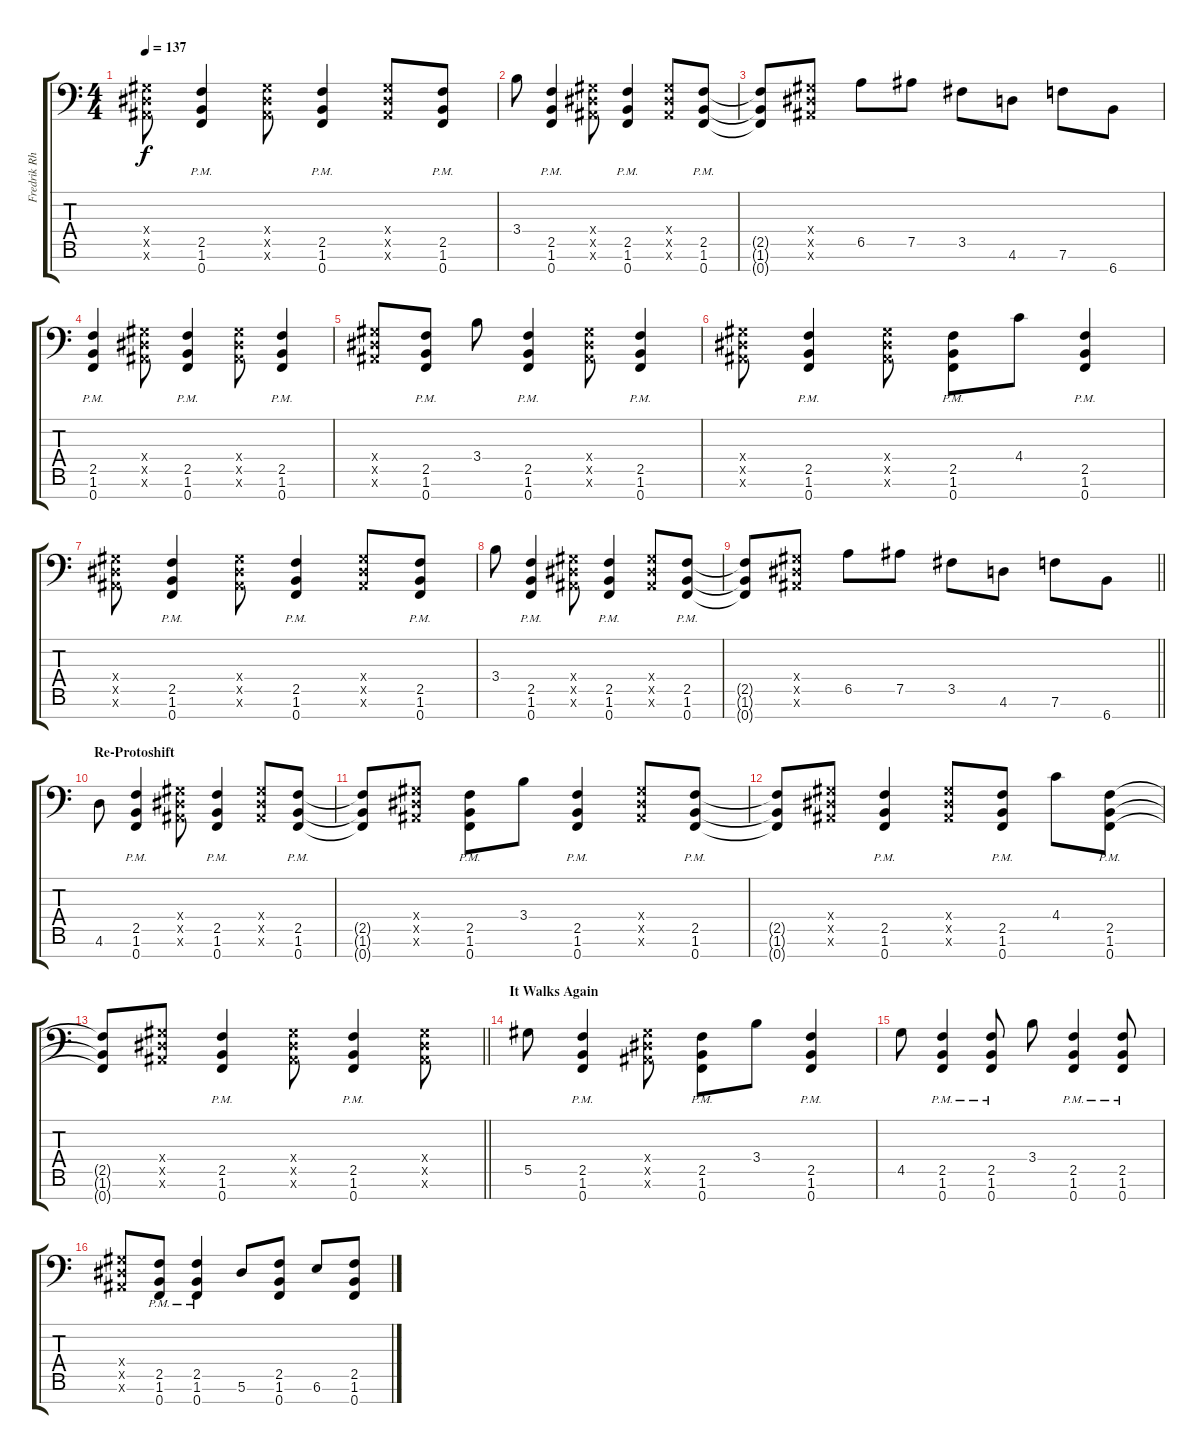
\track ("Fredrik Rhythm" "Fredrik Rh") {instrument distortionguitar}
\staff {score tabs}
\tuning (Bb3 Gb3 Db3 Ab2 Eb2 Bb1 F1) {hide}
\ts (4 4)
\tempo 137
\clef f4
\ks c
(0.4{x} 0.5{x} 0.6{x}).8{dy f} (2.5{pm} 1.6{pm} 0.7{pm}).4 (0.4{x} 0.5{x} 0.6{x}).8 (2.5{pm} 1.6{pm} 0.7{pm}).4 (0.4{x} 0.5{x} 0.6{x}).8 (2.5{pm} 1.6 0.7).8 |
3.4.8 (2.5{pm} 1.6{pm} 0.7{pm}).4 (0.4{x} 0.5{x} 0.6{x}).8 (2.5{pm} 1.6{pm} 0.7{pm}).4 (0.4{x} 0.5{x} 0.6{x}).8 (2.5{pm} 1.6{pm} 0.7{pm}).8 |
(2.5{t} 1.6{t} 0.7{t}).8 (0.4{x} 0.5{x} 0.6{x}).8 6.5.8 7.5.8 3.5.8 4.6.8 7.6.8 6.7.8 |
(2.5{pm} 1.6{pm} 0.7{pm}).4 (0.4{x} 0.5{x} 0.6{x}).8 (2.5{pm} 1.6{pm} 0.7{pm}).4 (0.4{x} 0.5{x} 0.6{x}).8 (2.5{pm} 1.6{pm} 0.7{pm}).4 |
(0.4{x} 0.5{x} 0.6{x}).8 (2.5{pm} 1.6 0.7).8 3.4.8 (2.5{pm} 1.6{pm} 0.7{pm}).4 (0.4{x} 0.5{x} 0.6{x}).8 (2.5{pm} 1.6{pm} 0.7{pm}).4 |
(0.4{x} 0.5{x} 0.6{x}).8 (2.5{pm} 1.6{pm} 0.7{pm}).4 (0.4{x} 0.5{x} 0.6{x}).8 (2.5{pm} 1.6 0.7).8 4.4.8 (2.5{pm} 1.6{pm} 0.7{pm}).4 |
(0.4{x} 0.5{x} 0.6{x}).8 (2.5{pm} 1.6{pm} 0.7{pm}).4 (0.4{x} 0.5{x} 0.6{x}).8 (2.5{pm} 1.6{pm} 0.7{pm}).4 (0.4{x} 0.5{x} 0.6{x}).8 (2.5{pm} 1.6 0.7).8 |
3.4.8 (2.5{pm} 1.6{pm} 0.7{pm}).4 (0.4{x} 0.5{x} 0.6{x}).8 (2.5{pm} 1.6{pm} 0.7{pm}).4 (0.4{x} 0.5{x} 0.6{x}).8 (2.5{pm} 1.6{pm} 0.7{pm}).8 |
\barLineRight lightlight
(2.5{t} 1.6{t} 0.7{t}).8 (0.4{x} 0.5{x} 0.6{x}).8 6.5.8 7.5.8 3.5.8 4.6.8 7.6.8 6.7.8 |
\section ("" "Re-Protoshift")
4.6.8 (2.5{pm} 1.6{pm} 0.7{pm}).4 (0.4{x} 0.5{x} 0.6{x}).8 (2.5{pm} 1.6{pm} 0.7{pm}).4 (0.4{x} 0.5{x} 0.6{x}).8 (2.5{pm} 1.6{pm} 0.7{pm}).8 |
(2.5{t} 1.6{t} 0.7{t}).8 (0.4{x} 0.5{x} 0.6{x}).8 (2.5{pm} 1.6 0.7).8 3.4.8 (2.5{pm} 1.6{pm} 0.7{pm}).4 (0.4{x} 0.5{x} 0.6{x}).8 (2.5{pm} 1.6{pm} 0.7{pm}).8 |
(2.5{t} 1.6{t} 0.7{t}).8 (0.4{x} 0.5{x} 0.6{x}).8 (2.5{pm} 1.6{pm} 0.7{pm}).4 (0.4{x} 0.5{x} 0.6{x}).8 (2.5{pm} 1.6 0.7).8 4.4.8 (2.5{pm} 1.6{pm} 0.7{pm}).8 |
\barLineRight lightlight
(2.5{t} 1.6{t} 0.7{t}).8 (0.4{x} 0.5{x} 0.6{x}).8 (2.5{pm} 1.6{pm} 0.7{pm}).4 (0.4{x} 0.5{x} 0.6{x}).8 (2.5{pm} 1.6{pm} 0.7{pm}).4 (0.4{x} 0.5{x} 0.6{x}).8 |
\section ("" "It Walks Again")
5.5.8 (2.5{pm} 1.6{pm} 0.7{pm}).4 (0.4{x} 0.5{x} 0.6{x}).8 (2.5{pm} 1.6{pm} 0.7{pm}).8 3.4.8 (2.5{pm} 1.6{pm} 0.7{pm}).4 |
4.5.8 (2.5{pm} 1.6{pm} 0.7{pm}).4 (2.5{pm} 1.6{pm} 0.7{pm}).8 3.4.8 (2.5{pm} 1.6{pm} 0.7{pm}).4 (2.5{pm} 1.6{pm} 0.7{pm}).8 |
(0.4{x} 0.5{x} 0.6{x}).8 (2.5{pm} 1.6{pm} 0.7{pm}).8 (2.5{pm} 1.6{pm} 0.7{pm}).4 5.6.8 (2.5 1.6 0.7).8 6.6.8 (2.5 1.6 0.7).8
